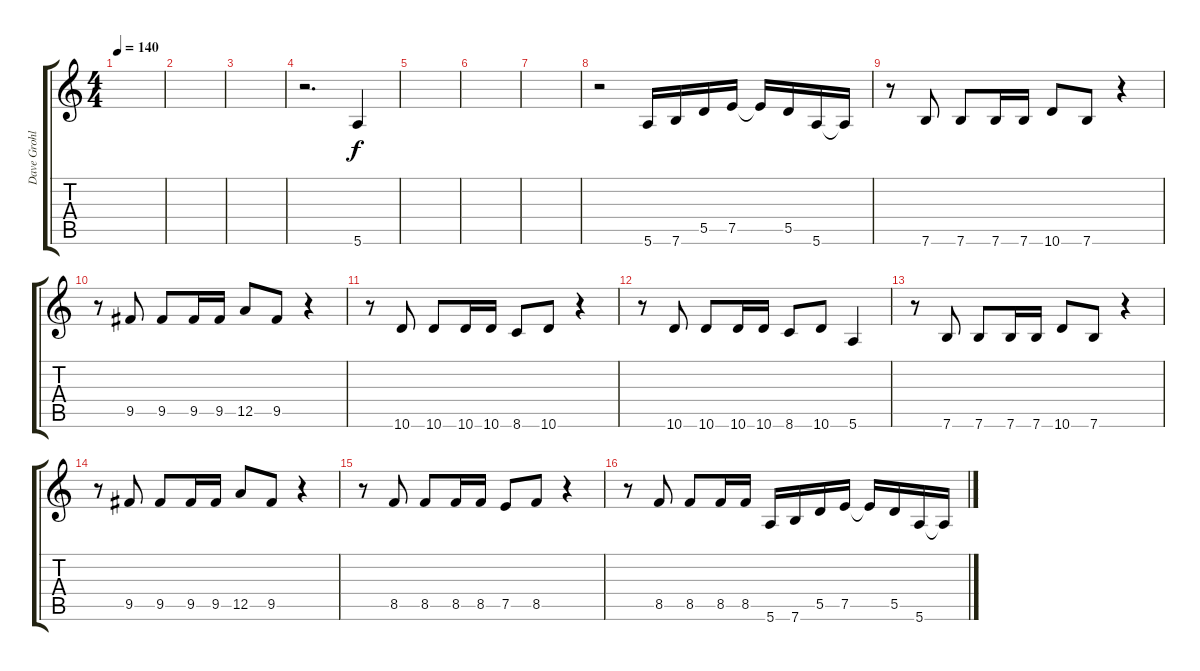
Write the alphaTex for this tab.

\track ("Dave Grohl (Rítmica)" "Dave Grohl") {instrument distortionguitar}
\staff {score tabs}
\tuning (E4 B3 G3 D3 A2 E2) {hide}
\ts (4 4)
\tempo 140
\clef g2
\ks c
|
|
|
r.2{d} 5.6.4 |
|
|
|
r.2 5.6.16 7.6.16 5.5.16 7.5.16 7.5{t}.16 5.5.16 5.6.16 5.6{t}.16 |
r.8 7.6.8 7.6.8 7.6.16 7.6.16 10.6.8 7.6.8 r.4 |
r.8 9.5.8 9.5.8 9.5.16 9.5.16 12.5.8 9.5.8 r.4 |
r.8 10.6.8 10.6.8 10.6.16 10.6.16 8.6.8 10.6.8 r.4 |
r.8 10.6.8 10.6.8 10.6.16 10.6.16 8.6.8 10.6.8 5.6.4 |
r.8 7.6.8 7.6.8 7.6.16 7.6.16 10.6.8 7.6.8 r.4 |
r.8 9.5.8 9.5.8 9.5.16 9.5.16 12.5.8 9.5.8 r.4 |
r.8 8.5.8 8.5.8 8.5.16 8.5.16 7.5.8 8.5.8 r.4 |
r.8 8.5.8 8.5.8 8.5.16 8.5.16 5.6.16 7.6.16 5.5.16 7.5.16 7.5{t}.16 5.5.16 5.6.16 5.6{t}.16
